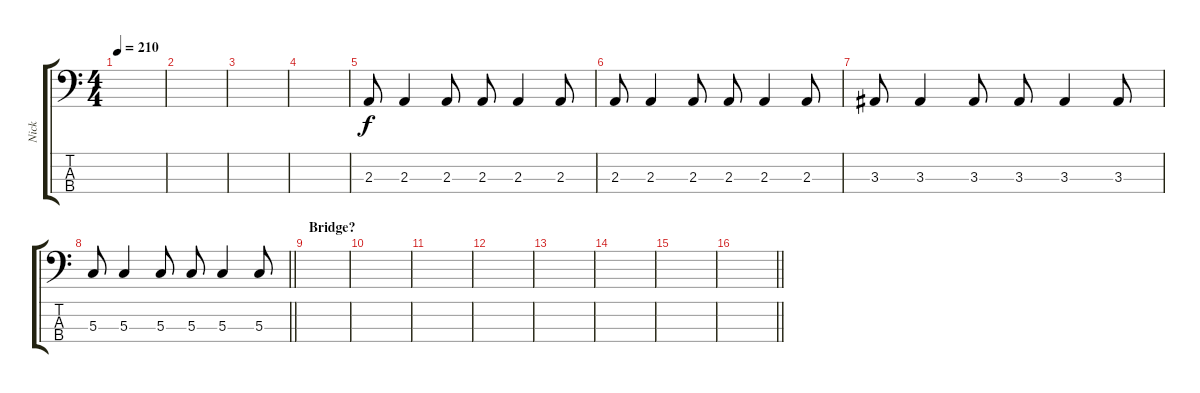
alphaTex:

\track ("Nick" "Nick") {instrument electricbassfinger}
\staff {score tabs}
\tuning (F2 C2 G1 D1) {hide}
\ts (4 4)
\tempo 210
\clef f4
\ks c
|
|
|
|
2.3.8 2.3.4 2.3.8 2.3.8 2.3.4 2.3.8 |
2.3.8 2.3.4 2.3.8 2.3.8 2.3.4 2.3.8 |
3.3.8 3.3.4 3.3.8 3.3.8 3.3.4 3.3.8 |
\barLineRight lightlight
5.3.8 5.3.4 5.3.8 5.3.8 5.3.4 5.3.8 |
\section ("" "Bridge?")
|
|
|
|
|
|
|
\barLineRight lightlight
